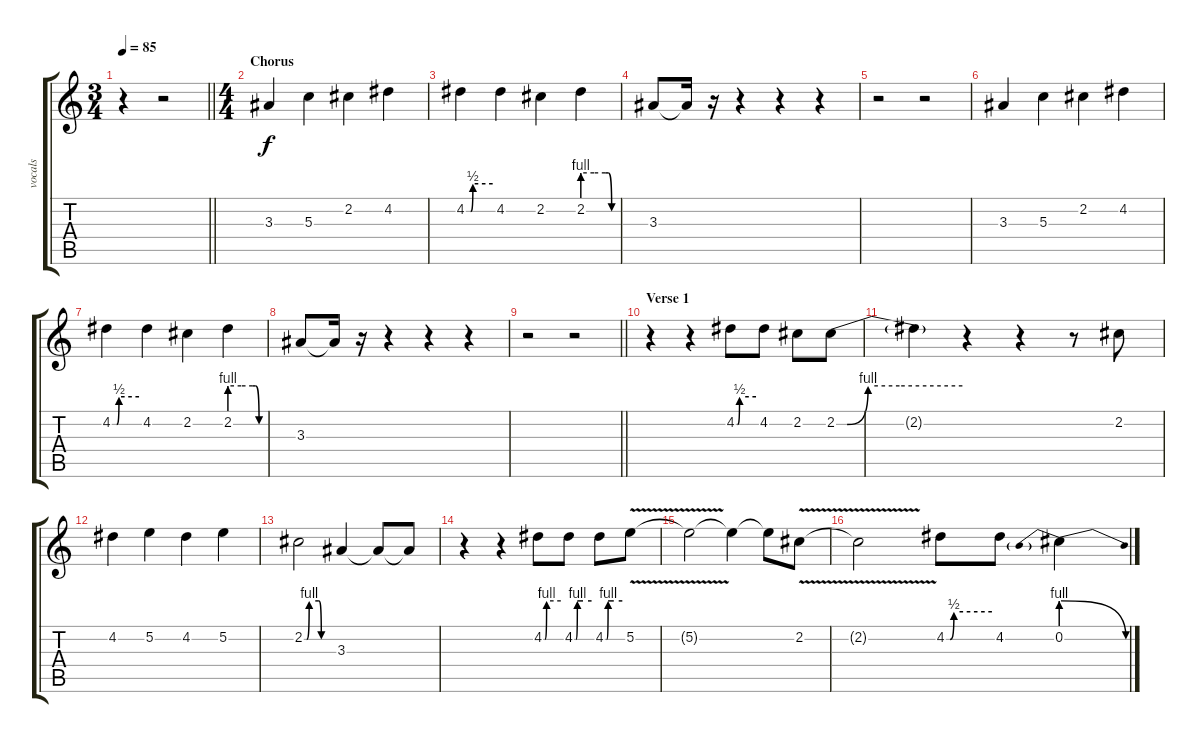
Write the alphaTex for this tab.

\track ("vocals" "vocals") {instrument acousticguitarnylon}
\staff {score tabs}
\tuning (E4 B3 G3 D3 A2 E2) {hide}
\ts (3 4)
\tempo 85
\clef g2
\barLineRight lightlight
\ks c
r.4{dy f} r.2 |
\ts (4 4)
\section ("" "Chorus")
3.3.4 5.3.4 2.2.4 4.2.4 |
4.2{be (custom 0 0 5 0 10 0 15 2 60 2)}.4 4.2.4 2.2.4 2.2{be (custom 0 4 20 4 40 4 45 4 51 0 60 0)}.4 |
3.3.8 3.3{t}.16 r.16 r.4 r.4 r.4 |
r.2 r.2 |
3.3.4 5.3.4 2.2.4 4.2.4 |
4.2{be (custom 0 0 5 0 10 0 15 2 60 2)}.4 4.2.4 2.2.4 2.2{be (custom 0 4 20 4 40 4 45 4 51 0 60 0)}.4 |
3.3.8 3.3{t}.16 r.16 r.4 r.4 r.4 |
\barLineRight lightlight
r.2 r.2 |
\section ("" "Verse 1")
r.4 r.4 4.2{be (custom 0 0 4 0 10 2 60 2)}.8 4.2.8 2.2.8 2.2{be (custom 0 0 5 0 15 4 30 4 60 4)}.8 |
2.2{t}.4 r.4 r.4 r.8 2.2.8 |
4.2.4 5.2.4 4.2.4 5.2.4 |
2.2{be (custom 0 0 5 0 10 4 30 4 35 0 45 0 60 0)}.2 3.3.4 3.3{t}.8 3.3{t}.8 |
r.4 r.4 4.2{be (custom 0 0 4 0 10 4 60 4)}.8 4.2{be (custom 0 0 5 0 10 4 30 4 60 4)}.8 4.2{be (custom 0 0 5 0 10 4 30 4 60 4)}.8 5.2{v}.8 |
5.2{t}.2 5.2{t}.4 5.2{t}.8 2.2{v}.8 |
2.2{t}.2 4.2{be (custom 0 0 5 0 10 2 60 2)}.8 4.2.8 0.2{be (prebendrelease 0 4 60 0)}.4
